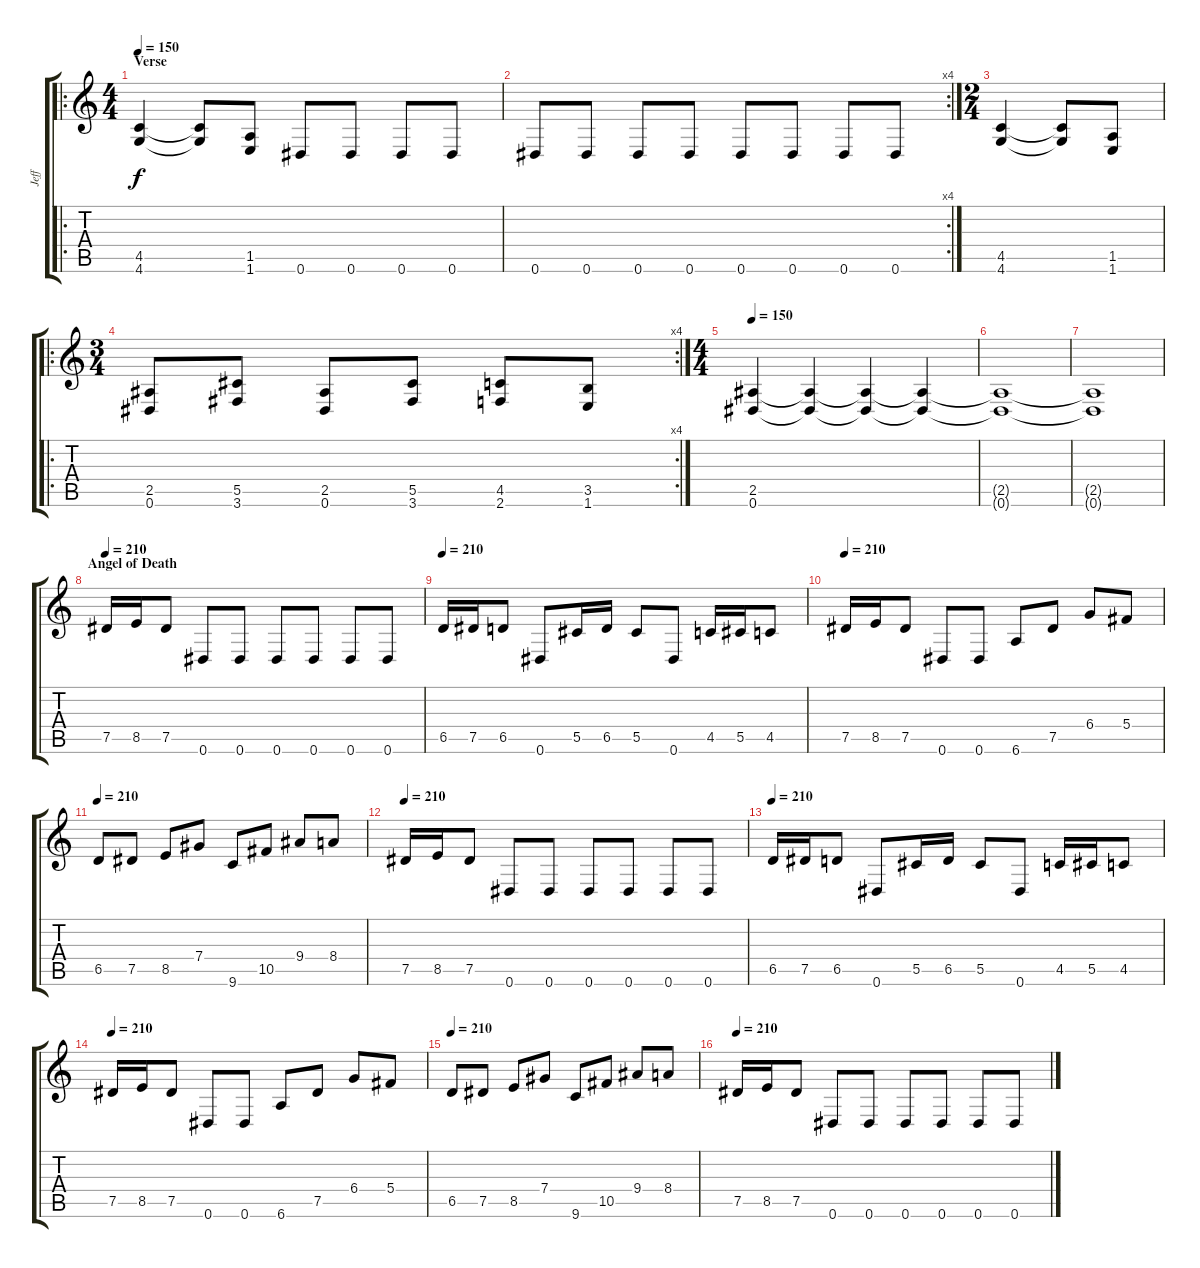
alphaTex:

\track ("Jeff" "Jeff") {instrument distortionguitar}
\staff {score tabs}
\tuning (Eb4 Bb3 Gb3 Db3 Ab2 Eb2) {hide}
\ro
\ts (4 4)
\section ("" "Verse")
\tempo 150
\clef g2
\ks c
(4.5 4.6).4{dy f} (4.5{t} 4.6{t}).8 (1.5 1.6).8 0.6.8 0.6.8 0.6.8 0.6.8 |
\rc 4
0.6.8 0.6.8 0.6.8 0.6.8 0.6.8 0.6.8 0.6.8 0.6.8 |
\ts (2 4)
(4.5 4.6).4 (4.5{t} 4.6{t}).8 (1.5 1.6).8 |
\ro
\rc 4
\ts (3 4)
(2.5 0.6).8 (5.5 3.6).8 (2.5 0.6).8 (5.5 3.6).8 (4.5 2.6).8 (3.5 1.6).8 |
\ts (4 4)
\tempo 150
(2.5 0.6).4 (2.5{t} 0.6{t}).4 (2.5{t} 0.6{t}).4 (2.5{t} 0.6{t}).4 |
(2.5{t} 0.6{t}).1 |
(2.5{t} 0.6{t}).1 |
\section ("" "Angel of Death")
\tempo 210
7.5.16 8.5.16 7.5.8 0.6.8 0.6.8 0.6.8 0.6.8 0.6.8 0.6.8 |
\tempo 210
6.5.16 7.5.16 6.5.8 0.6.8 5.5.16 6.5.16 5.5.8 0.6.8 4.5.16 5.5.16 4.5.8 |
\tempo 210
7.5.16 8.5.16 7.5.8 0.6.8 0.6.8 6.6.8 7.5.8 6.4.8 5.4.8 |
\tempo 210
6.5.8 7.5.8 8.5.8 7.4.8 9.6.8 10.5.8 9.4.8 8.4.8 |
\tempo 210
7.5.16 8.5.16 7.5.8 0.6.8 0.6.8 0.6.8 0.6.8 0.6.8 0.6.8 |
\tempo 210
6.5.16 7.5.16 6.5.8 0.6.8 5.5.16 6.5.16 5.5.8 0.6.8 4.5.16 5.5.16 4.5.8 |
\tempo 210
7.5.16 8.5.16 7.5.8 0.6.8 0.6.8 6.6.8 7.5.8 6.4.8 5.4.8 |
\tempo 210
6.5.8 7.5.8 8.5.8 7.4.8 9.6.8 10.5.8 9.4.8 8.4.8 |
\tempo 210
7.5.16 8.5.16 7.5.8 0.6.8 0.6.8 0.6.8 0.6.8 0.6.8 0.6.8
